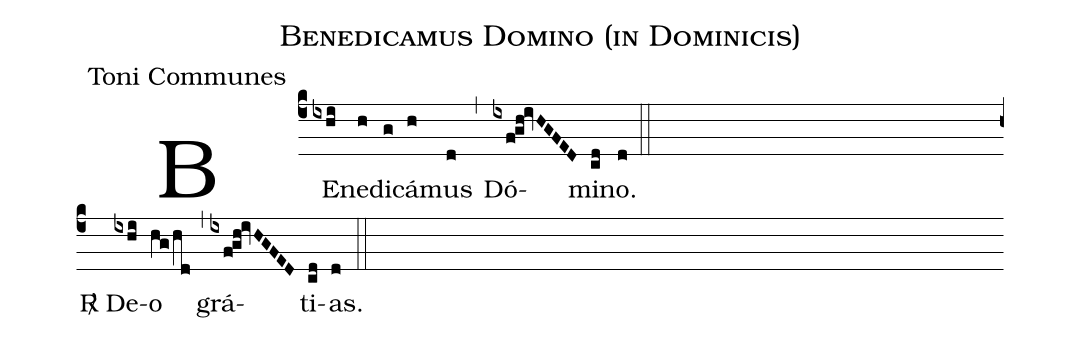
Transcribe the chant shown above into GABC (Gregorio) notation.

name:Benedicamus Domino (in Dominicis);
office-part:Toni Communes;
%%
(c4) BE(ixhi)ne(h)di(g)cá(h)mus(d) (,) Dó(ixf!gh!ivHGFED)mi(cd)no.(d) (::Z+)
<sp>R/</sp> De(ixhi)o(hg/hd) (,)  grá(/ixf!gh!ivHGFED)ti(cd)as.(d) (::)
